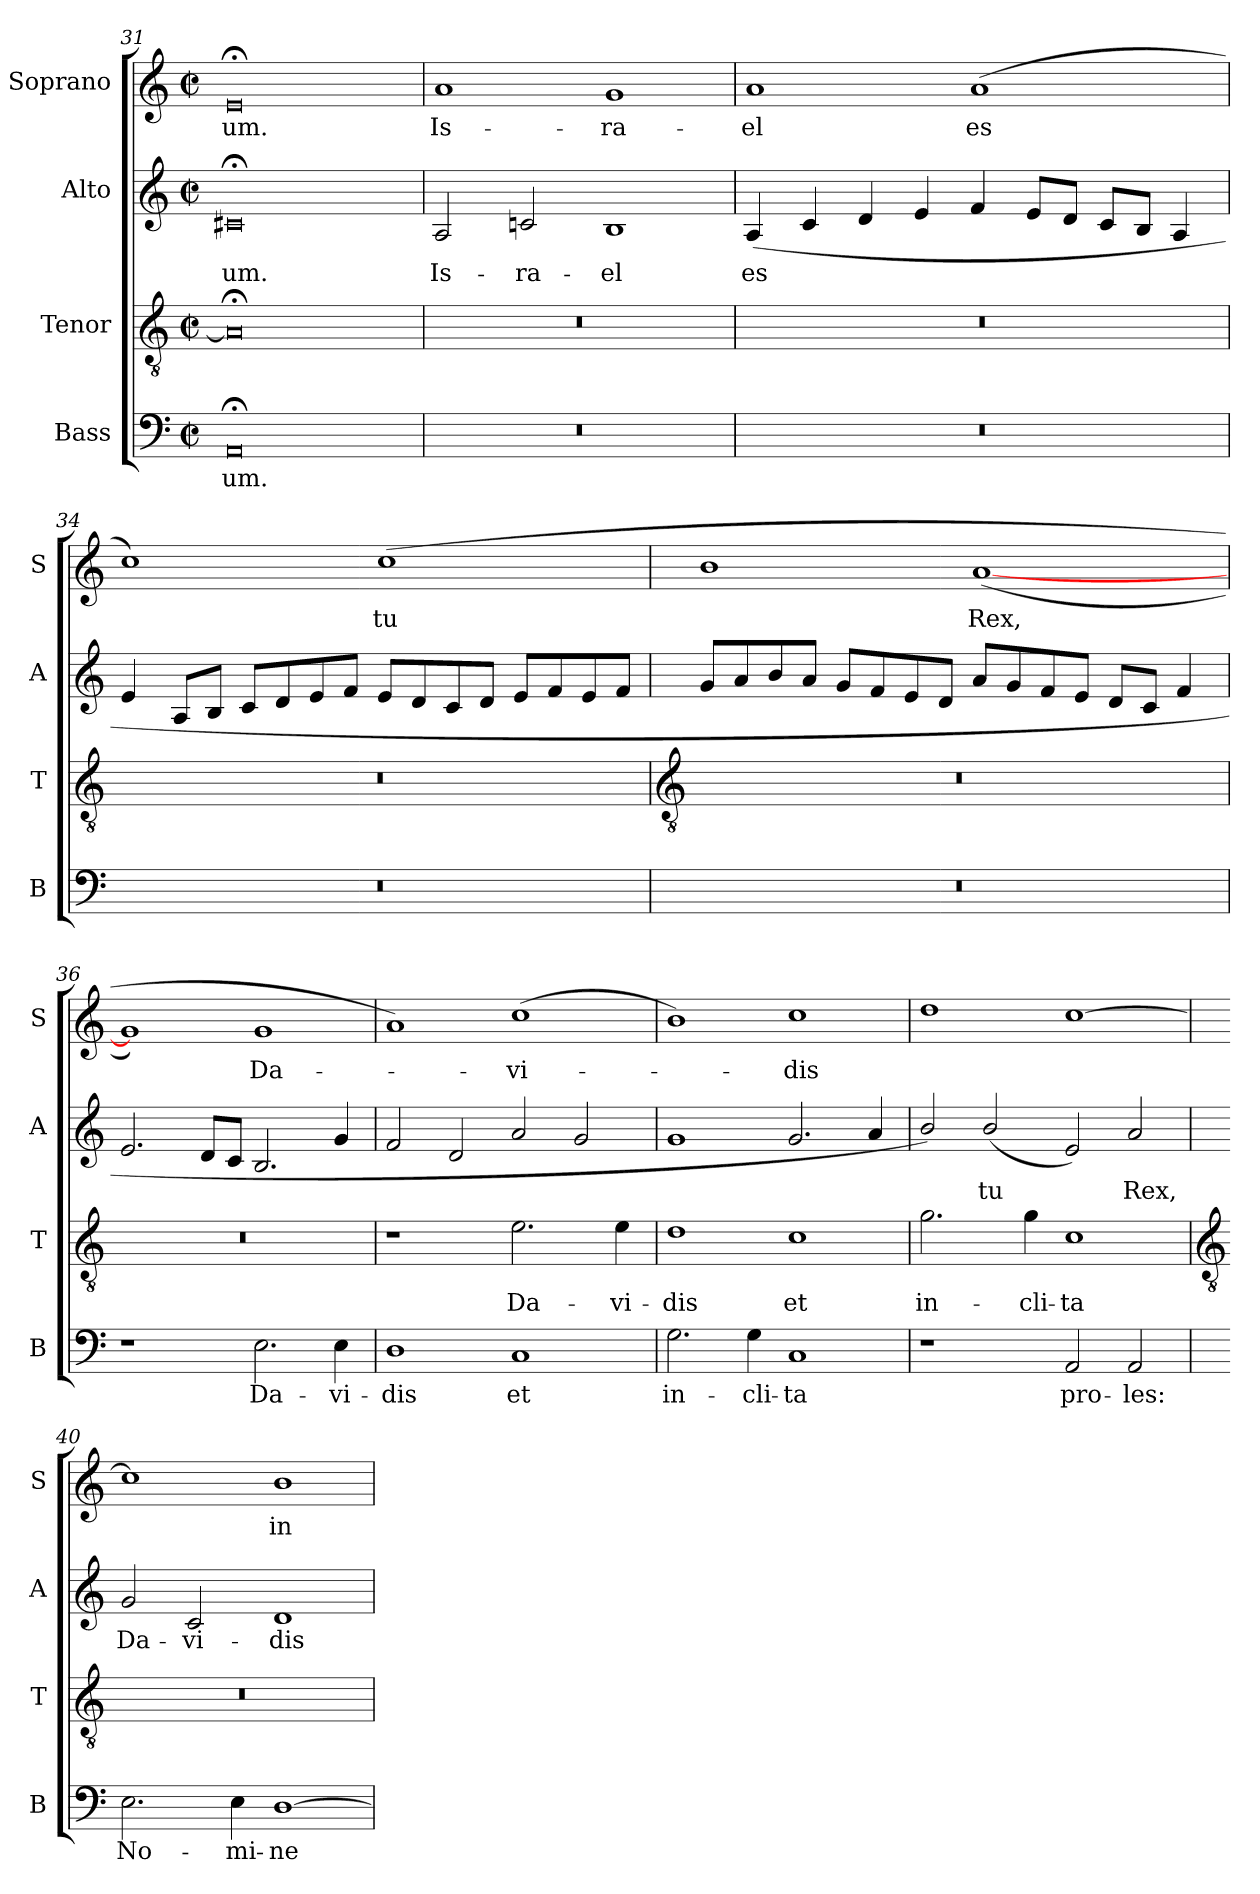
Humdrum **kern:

**kern	**text	**kern	**text	**kern	**text	**kern	**text
*part4	*part4	*part3	*part3	*part2	*part2	*part1	*part1
*staff4	*staff4	*staff3	*staff3	*staff2	*staff2	*staff1	*staff1
*I"Bass	*	*I"Tenor	*	*I"Alto	*	*I"Soprano	*
*I'B	*	*I'T	*	*I'A	*	*I'S	*
*clefF4	*	*clefGv2	*	*clefG2	*	*clefG2	*
*k[]	*	*k[]	*	*k[]	*	*k[]	*
*C:	*	*C:	*	*C:	*	*C:	*
*M4/2	*	*M4/2	*	*M4/2	*	*M4/2	*
*met(c|)	*	*met(c|)	*	*met(c|)	*	*met(c|)	*
=31	=31	=31	=31	=31	=31	=31	=31
!	!LO:LY:b	!	!	!	!LO:LY:b	!	!LO:LY:b
0AA;<	um.	0A;<]	.	0c#X;<	um.	0e;<	um.
=32	=32	=32	=32	=32	=32	=32	=32
!	!	!	!	!	!LO:LY:b	!	!LO:LY:b
0r	.	0r	.	2A	Is-	1a	Is-
!	!	!	!	!	!LO:LY:b	!	!
.	.	.	.	2cn	-ra-	.	.
!	!	!	!	!	!LO:LY:b	!	!LO:LY:b
.	.	.	.	1B	-el	1g	-ra-
=33	=33	=33	=33	=33	=33	=33	=33
!	!	!	!	!	!LO:LY:b	!	!LO:LY:b
0r	.	0r	.	(<4A	es	1a	-el
.	.	.	.	4c	.	.	.
.	.	.	.	4d	.	.	.
.	.	.	.	4e	.	.	.
!	!	!	!	!	!	!	!LO:LY:b
.	.	.	.	4f	.	(<1a	es
.	.	.	.	8eL	.	.	.
.	.	.	.	8dJ	.	.	.
.	.	.	.	8cL	.	.	.
.	.	.	.	8BJ	.	.	.
.	.	.	.	4A	.	.	.
=34	=34	=34	=34	=34	=34	=34	=34
0r	.	0r	.	4e	.	1cc)	.
.	.	.	.	8AL	.	.	.
.	.	.	.	8BJ	.	.	.
.	.	.	.	8cL	.	.	.
.	.	.	.	8d	.	.	.
.	.	.	.	8e	.	.	.
.	.	.	.	8fJ	.	.	.
!	!	!	!	!	!	!	!LO:LY:b
.	.	.	.	8eL	.	(<1cc	tu
.	.	.	.	8d	.	.	.
.	.	.	.	8c	.	.	.
.	.	.	.	8dJ	.	.	.
.	.	.	.	8eL	.	.	.
.	.	.	.	8f	.	.	.
.	.	.	.	8e	.	.	.
.	.	.	.	8fJ	.	.	.
!!LO:LB:g=z
=35	=35	=35	=35	=35	=35	=35	=35
*	*	*clefGv2	*	*	*	*	*
0r	.	0r	.	8gL	.	1b	.
.	.	.	.	8a	.	.	.
.	.	.	.	8b	.	.	.
.	.	.	.	8aJ	.	.	.
.	.	.	.	8gL	.	.	.
.	.	.	.	8f	.	.	.
.	.	.	.	8e	.	.	.
.	.	.	.	8dJ	.	.	.
!	!	!	!	!	!	!	!LO:LY:b
.	.	.	.	8aL	.	(<[1a	Rex,
.	.	.	.	8g	.	.	.
.	.	.	.	8f	.	.	.
.	.	.	.	8eJ	.	.	.
.	.	.	.	8dL	.	.	.
.	.	.	.	8cJ	.	.	.
.	.	.	.	4f	.	.	.
=36	=36	=36	=36	=36	=36	=36	=36
1r	.	0r	.	2.e	.	1g])	.
.	.	.	.	8dL	.	.	.
.	.	.	.	8cJ	.	.	.
!	!LO:LY:b	!	!	!	!	!	!LO:LY:b
2.E	Da-	.	.	2.B	.	1g	Da-
!	!LO:LY:b	!	!	!	!	!	!
4E	-vi-	.	.	4g	.	.	.
=37	=37	=37	=37	=37	=37	=37	=37
!	!LO:LY:b	!	!	!	!	!	!
1D	-dis	1r	.	2f	.	1a)	.
.	.	.	.	2d	.	.	.
!	!LO:LY:b	!	!LO:LY:b	!	!	!	!LO:LY:b
1C	et	2.e	Da-	2a	.	(>1cc	vi-
.	.	.	.	2g	.	.	.
!	!	!	!LO:LY:b	!	!	!	!
.	.	4e	-vi-	.	.	.	.
=38	=38	=38	=38	=38	=38	=38	=38
!	!LO:LY:b	!	!LO:LY:b	!	!	!	!
2.G	in-	1d	-dis	1g	.	1b)	.
!	!LO:LY:b	!	!	!	!	!	!
4G	-cli-	.	.	.	.	.	.
!	!LO:LY:b	!	!LO:LY:b	!	!	!	!LO:LY:b
1C	-ta	1c	et	2.g	.	1cc	dis
.	.	.	.	4a	.	.	.
=39	=39	=39	=39	=39	=39	=39	=39
!	!	!	!LO:LY:b	!	!	!	!
1r	.	2.g	in-	2b/)	.	1dd	.
!	!	!	!	!	!LO:LY:b	!	!
.	.	.	.	(<2b/	tu	.	.
!	!	!	!LO:LY:b	!	!	!	!
.	.	4g	-cli-	.	.	.	.
!	!LO:LY:b	!	!LO:LY:b	!	!	!	!
2AA	pro-	1c	-ta	2e)	.	[1cc	.
!	!LO:LY:b	!	!	!	!LO:LY:b	!	!
2AA	-les:	.	.	2a	Rex,	.	.
!!LO:LB:g=z
=40	=40	=40	=40	=40	=40	=40	=40
*	*	*clefGv2	*	*	*	*	*
!	!LO:LY:b	!	!	!	!LO:LY:b	!	!
2.E	No-	0r	.	2g	Da-	1cc]	.
!	!	!	!	!	!LO:LY:b	!	!
.	.	.	.	2c	-vi-	.	.
!	!LO:LY:b	!	!	!	!	!	!
4E	-mi-	.	.	.	.	.	.
!	!LO:LY:b	!	!	!	!LO:LY:b	!	!LO:LY:b
[1D	-ne	.	.	1d	-dis	1b	in-
=	=	=	=	=	=	=	=
*-	*-	*-	*-	*-	*-	*-	*-
